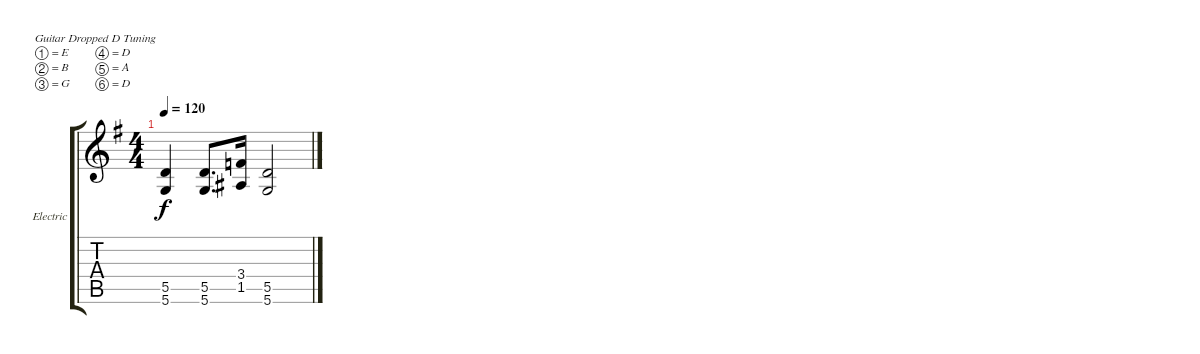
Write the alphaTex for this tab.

\defaultSystemsLayout 4
\bracketExtendMode groupsimilarinstruments
\useSystemSignSeparator
\singleTrackTrackNamePolicy allsystems
\multiTrackTrackNamePolicy allsystems
\firstSystemTrackNameOrientation horizontal
\otherSystemsTrackNameOrientation horizontal
\track ("Electric" "Electric") {instrument distortionguitar}
\staff {score tabs}
\tuning (E4 B3 G3 D3 A2 D2)
\ts (4 4)
\tempo 120
\clef g2
\ks eminor
(5.6 5.5).4{dy f} (5.6 5.5).8{d} (1.5 3.4).16 (5.6 5.5).2
